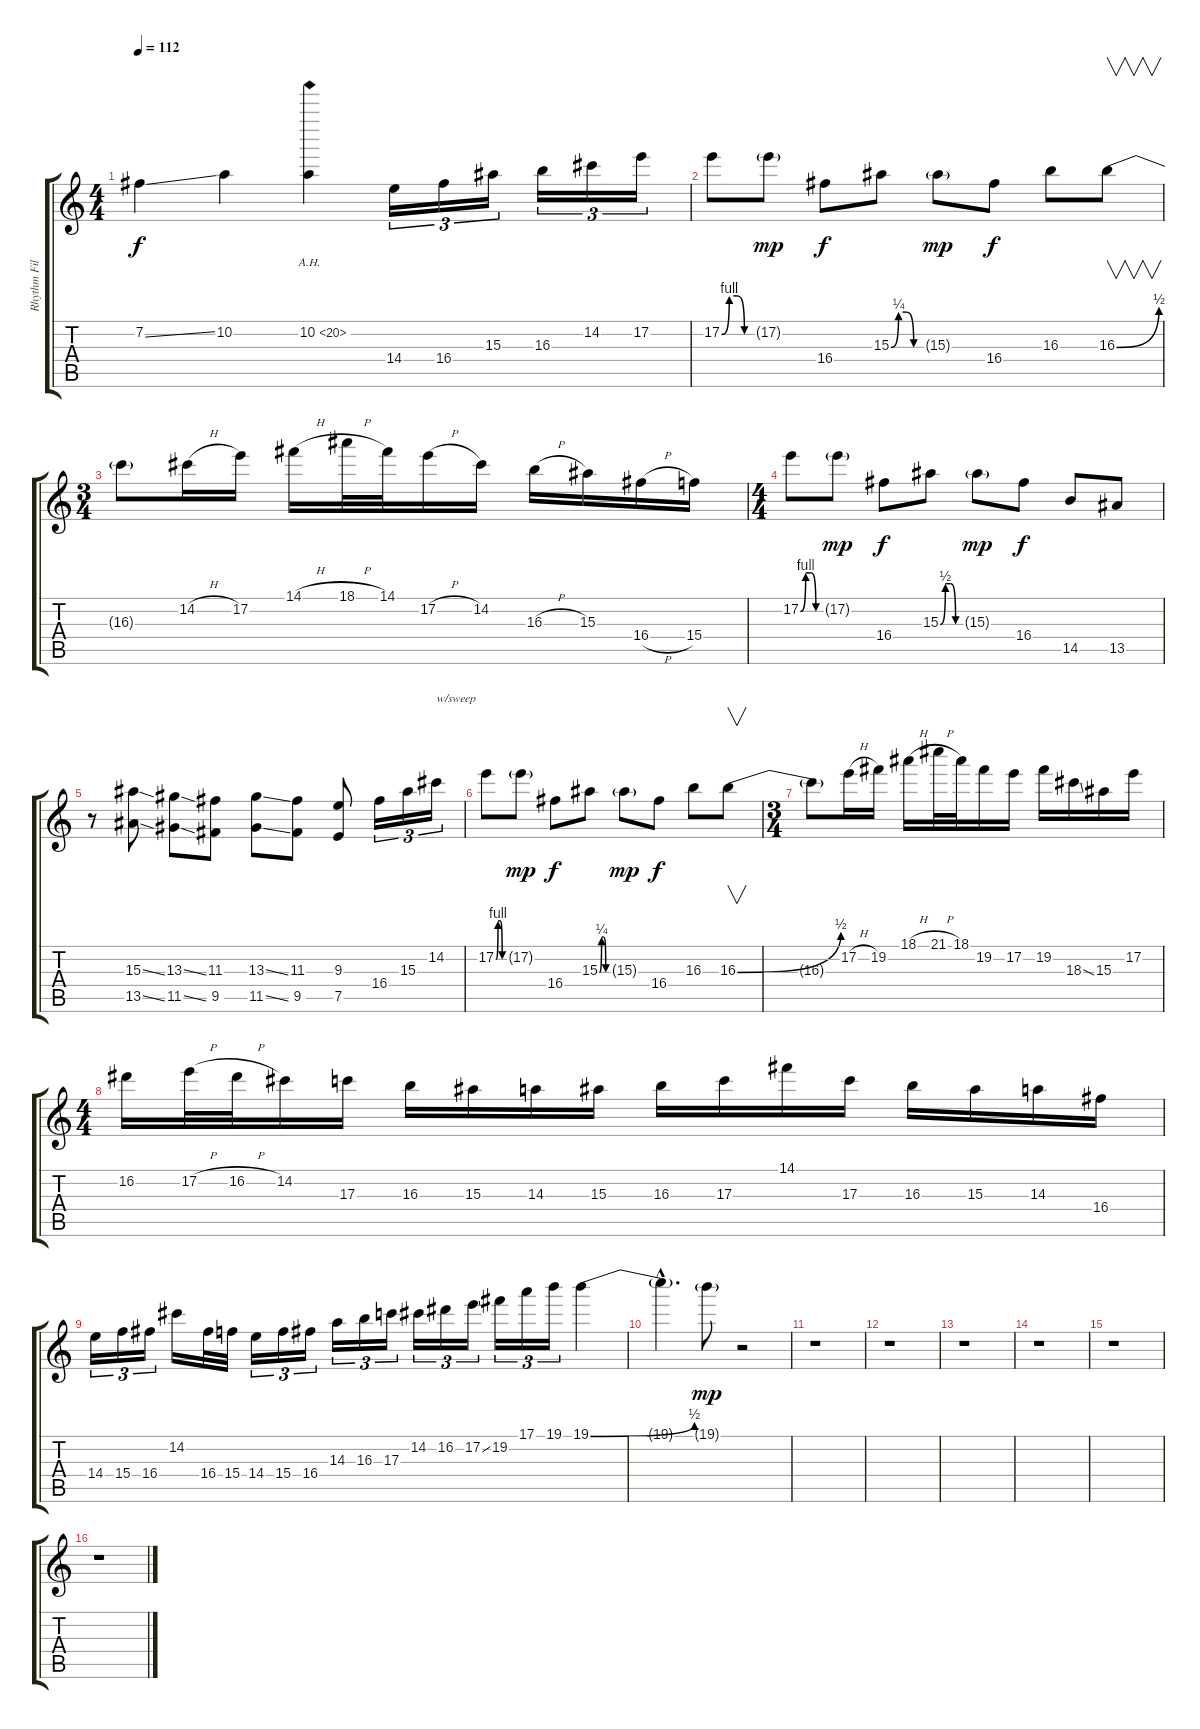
\track ("Rhythm Fills and Lead Guitar 1" "Rhythm Fil") {instrument distortionguitar}
\staff {score tabs}
\tuning (E4 B3 G3 D3 A2 D2) {hide}
\ts (4 4)
\tempo 112
\clef g2
\ks c
7.2{ss}.4{dy f} 10.2.4 10.2{ah 10}.4 14.4.16{tu (3 2)} 16.4.16{tu (3 2)} 15.3.16{tu (3 2)} 16.3.16{tu (3 2)} 14.2.16{tu (3 2)} 17.2.16{tu (3 2)} |
17.2{be (custom 0 0 15 4 30 4 45 0 60 0)}.8 17.2{g}.8{dy mp} 16.4.8{dy f} 15.3{be (custom 0 0 15 1 30 1 45 0 60 0)}.8 15.3{g}.8{dy mp} 16.4.8{dy f} 16.3.8 16.3{be (bend 0 0 60 2)}.8{v} |
\ts (3 4)
16.3{t}.8 14.2{h}.16 17.2.16 14.1{h}.16 18.1{h}.32 14.1.32 17.2{h}.16 14.2.16 16.3{h}.16 15.3.16 16.4{h}.16 15.4.16 |
\ts (4 4)
17.2{be (custom 0 0 15 4 30 4 45 0 60 0)}.8 17.2{g}.8{dy mp} 16.4.8{dy f} 15.3{be (custom 0 0 15 2 30 2 45 0 60 0)}.8 15.3{g}.8{dy mp} 16.4.8{dy f} 14.5.8 13.5.8 |
r.8 (15.3{ss} 13.5{ss}).8 (13.3{ss} 11.5{ss}).8 (11.3 9.5).8 (13.3{ss} 11.5{ss}).8 (11.3 9.5).8 (9.3 7.5).8 16.4.16{tu (3 2)} 15.3.16{tu (3 2)} 14.2.16{tu (3 2) txt "w/sweep"} |
17.2{be (custom 0 0 15 4 30 4 45 0 60 0)}.8 17.2{g}.8{dy mp} 16.4.8{dy f} 15.3{be (custom 0 0 15 1 30 1 45 0 60 0)}.8 15.3{g}.8{dy mp} 16.4.8{dy f} 16.3.8 16.3{be (bend 0 0 60 2)}.8{v} |
\ts (3 4)
16.3{t}.8 17.2{h}.16 19.2.16 18.1{h}.16 21.1{h}.32 18.1.32 19.2.16 17.2.16 19.2.16 18.3{ss}.16 15.3.16 17.2.16 |
\ts (4 4)
16.2.16 17.2{h}.32 16.2{h}.32 14.2.16 17.3.16 16.3.16 15.3.16 14.3.16 15.3.16 16.3.16 17.3.16 14.1.16 17.3.16 16.3.16 15.3.16 14.3.16 16.4.16 |
14.4.16{tu (3 2)} 15.4.16{tu (3 2)} 16.4.16{tu (3 2)} 14.2.16 16.4.32 15.4.32 14.4.16{tu (3 2)} 15.4.16{tu (3 2)} 16.4.16{tu (3 2)} 14.3.16{tu (3 2)} 16.3.16{tu (3 2)} 17.3.16{tu (3 2)} 14.2.16{tu (3 2)} 16.2.16{tu (3 2)} 17.2{ss}.16{tu (3 2)} 19.2.16{tu (3 2)} 17.1.16{tu (3 2)} 19.1.16{tu (3 2)} 19.1{be (bend 0 0 60 2)}.4 |
19.1{hac t}.4{d} 19.1{g}.8{dy mp} r.2 |
r.1 |
r.1 |
r.1 |
r.1 |
r.1 |
r.1
